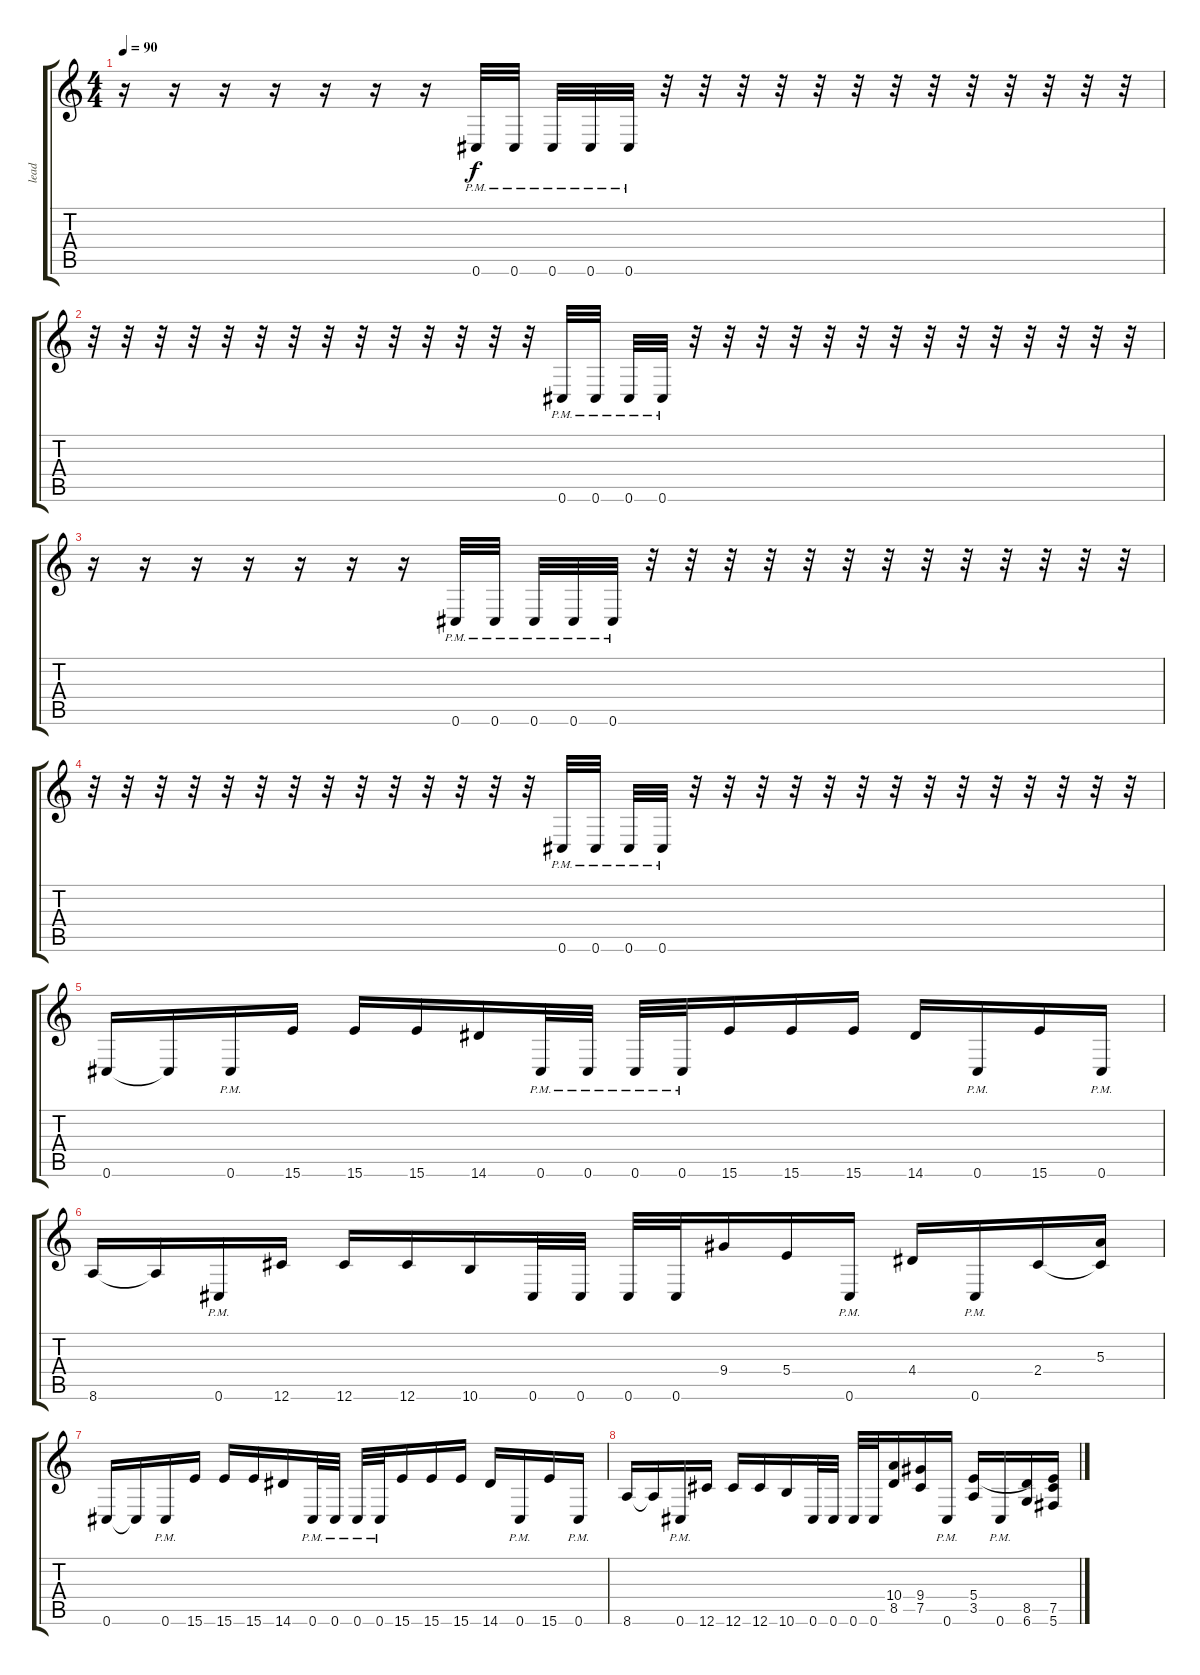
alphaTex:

\track ("lead" "lead") {instrument distortionguitar}
\staff {score tabs}
\tuning (Db4 Ab3 E3 B2 Gb2 Db2) {hide}
\ts (4 4)
\tempo 90
\clef g2
\ks c
r.16{dy f} r.16 r.16 r.16 r.16 r.16 r.16 0.6{pm}.32 0.6{pm}.32 0.6{pm}.32 0.6{pm}.32 0.6{pm}.32 r.32 r.32 r.32 r.32 r.32 r.32 r.32 r.32 r.32 r.32 r.32 r.32 r.32 |
r.32 r.32 r.32 r.32 r.32 r.32 r.32 r.32 r.32 r.32 r.32 r.32 r.32 r.32 0.6{pm}.32 0.6{pm}.32 0.6{pm}.32 0.6{pm}.32 r.32 r.32 r.32 r.32 r.32 r.32 r.32 r.32 r.32 r.32 r.32 r.32 r.32 r.32 |
r.16 r.16 r.16 r.16 r.16 r.16 r.16 0.6{pm}.32 0.6{pm}.32 0.6{pm}.32 0.6{pm}.32 0.6{pm}.32 r.32 r.32 r.32 r.32 r.32 r.32 r.32 r.32 r.32 r.32 r.32 r.32 r.32 |
r.32 r.32 r.32 r.32 r.32 r.32 r.32 r.32 r.32 r.32 r.32 r.32 r.32 r.32 0.6{pm}.32 0.6{pm}.32 0.6{pm}.32 0.6{pm}.32 r.32 r.32 r.32 r.32 r.32 r.32 r.32 r.32 r.32 r.32 r.32 r.32 r.32 r.32 |
0.6.16 0.6{t}.16 0.6{pm}.16 15.6.16 15.6.16 15.6.16 14.6.16 0.6{pm}.32 0.6{pm}.32 0.6{pm}.32 0.6{pm}.32 15.6.16 15.6.16 15.6.16 14.6.16 0.6{pm}.16 15.6.16 0.6{pm}.16 |
8.6.16 8.6{t}.16 0.6{pm}.16 12.6.16 12.6.16 12.6.16 10.6.16 0.6.32 0.6.32 0.6.32 0.6.32 9.4.16 5.4.16 0.6{pm}.16 4.4.16 0.6{pm}.16 2.4.16 (5.3 2.4{t}).16 |
0.6.16 0.6{t}.16 0.6{pm}.16 15.6.16 15.6.16 15.6.16 14.6.16 0.6{pm}.32 0.6{pm}.32 0.6{pm}.32 0.6{pm}.32 15.6.16 15.6.16 15.6.16 14.6.16 0.6{pm}.16 15.6.16 0.6{pm}.16 |
8.6.16 8.6{t}.16 0.6{pm}.16 12.6.16 12.6.16 12.6.16 10.6.16 0.6.32 0.6.32 0.6.32 0.6.32 (10.4 8.5).16 (9.4 7.5).16 0.6{pm}.16 (5.4 3.5).16 0.6{pm}.16 (8.5 6.6).16 (5.4{t} 7.5 5.6).16
